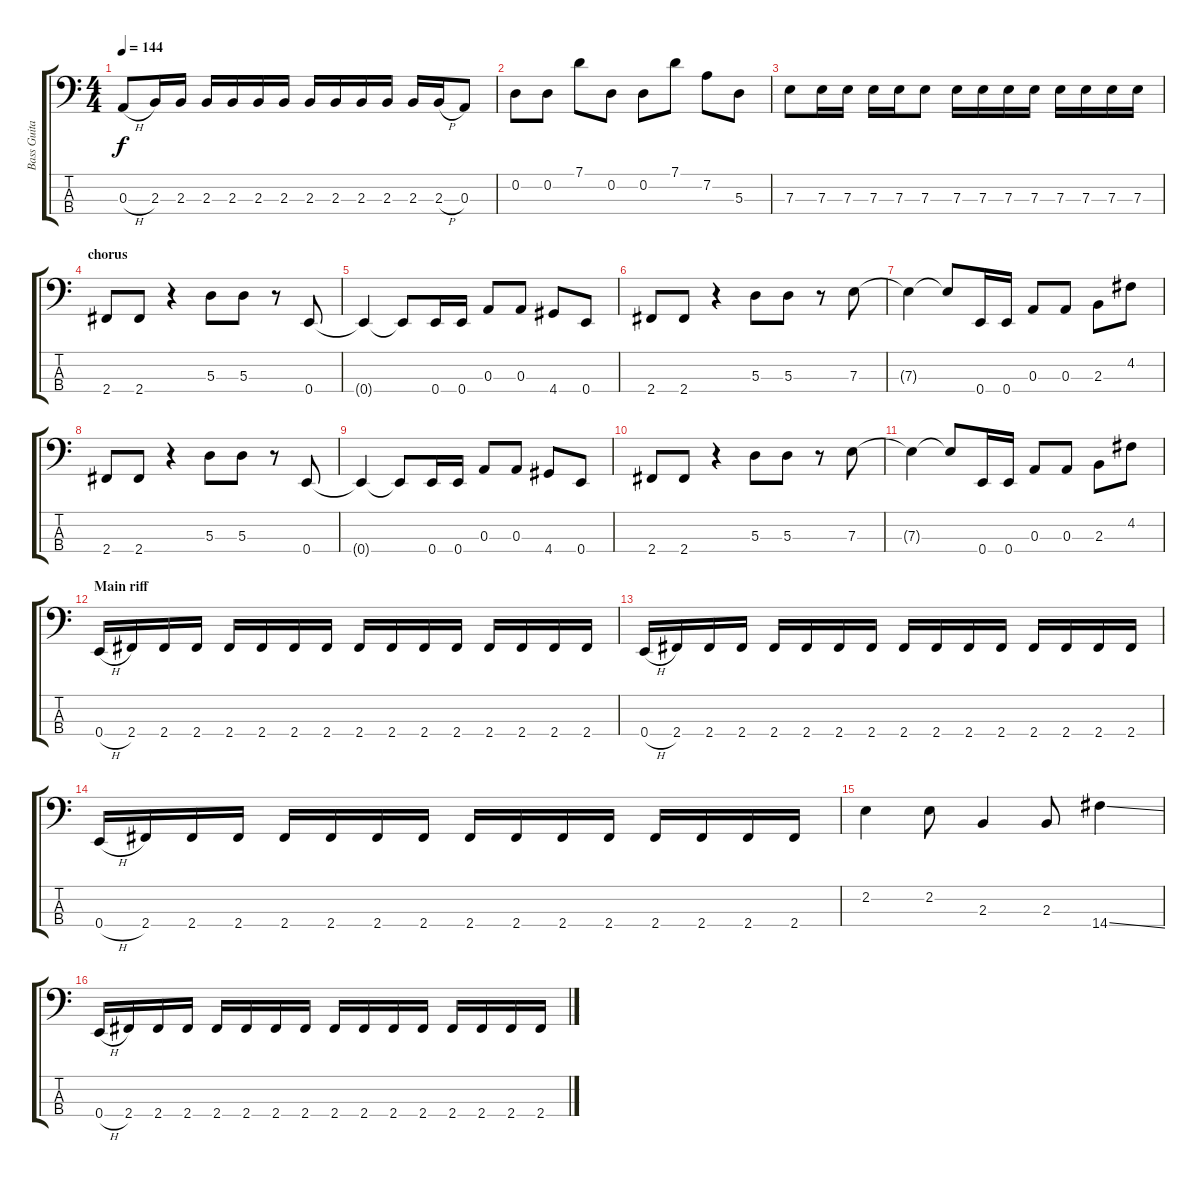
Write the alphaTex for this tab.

\track ("Bass Guitar" "Bass Guita") {instrument electricbasspick}
\staff {score tabs}
\tuning (G2 D2 A1 E1) {hide}
\ts (4 4)
\tempo 144
\clef f4
\ks c
0.3{h}.8{dy f} 2.3.16 2.3.16 2.3.16 2.3.16 2.3.16 2.3.16 2.3.16 2.3.16 2.3.16 2.3.16 2.3.16 2.3{h}.16 0.3.8 |
0.2.8 0.2.8 7.1.8 0.2.8 0.2.8 7.1.8 7.2.8 5.3.8 |
7.3.8 7.3.16 7.3.16 7.3.16 7.3.16 7.3.8 7.3.16 7.3.16 7.3.16 7.3.16 7.3.16 7.3.16 7.3.16 7.3.16 |
\section ("" "chorus")
2.4.8 2.4.8 r.4 5.3.8 5.3.8 r.8 0.4.8 |
0.4{t}.4 0.4{t}.8 0.4.16 0.4.16 0.3.8 0.3.8 4.4.8 0.4.8 |
2.4.8 2.4.8 r.4 5.3.8 5.3.8 r.8 7.3.8 |
7.3{t}.4 7.3{t}.8 0.4.16 0.4.16 0.3.8 0.3.8 2.3.8 4.2.8 |
2.4.8 2.4.8 r.4 5.3.8 5.3.8 r.8 0.4.8 |
0.4{t}.4 0.4{t}.8 0.4.16 0.4.16 0.3.8 0.3.8 4.4.8 0.4.8 |
2.4.8 2.4.8 r.4 5.3.8 5.3.8 r.8 7.3.8 |
7.3{t}.4 7.3{t}.8 0.4.16 0.4.16 0.3.8 0.3.8 2.3.8 4.2.8 |
\section ("" "Main riff")
0.4{h}.16 2.4.16 2.4.16 2.4.16 2.4.16 2.4.16 2.4.16 2.4.16 2.4.16 2.4.16 2.4.16 2.4.16 2.4.16 2.4.16 2.4.16 2.4.16 |
0.4{h}.16 2.4.16 2.4.16 2.4.16 2.4.16 2.4.16 2.4.16 2.4.16 2.4.16 2.4.16 2.4.16 2.4.16 2.4.16 2.4.16 2.4.16 2.4.16 |
0.4{h}.16 2.4.16 2.4.16 2.4.16 2.4.16 2.4.16 2.4.16 2.4.16 2.4.16 2.4.16 2.4.16 2.4.16 2.4.16 2.4.16 2.4.16 2.4.16 |
2.2.4 2.2.8 2.3.4 2.3.8 14.4{ss}.4 |
0.4{h}.16 2.4.16 2.4.16 2.4.16 2.4.16 2.4.16 2.4.16 2.4.16 2.4.16 2.4.16 2.4.16 2.4.16 2.4.16 2.4.16 2.4.16 2.4.16
